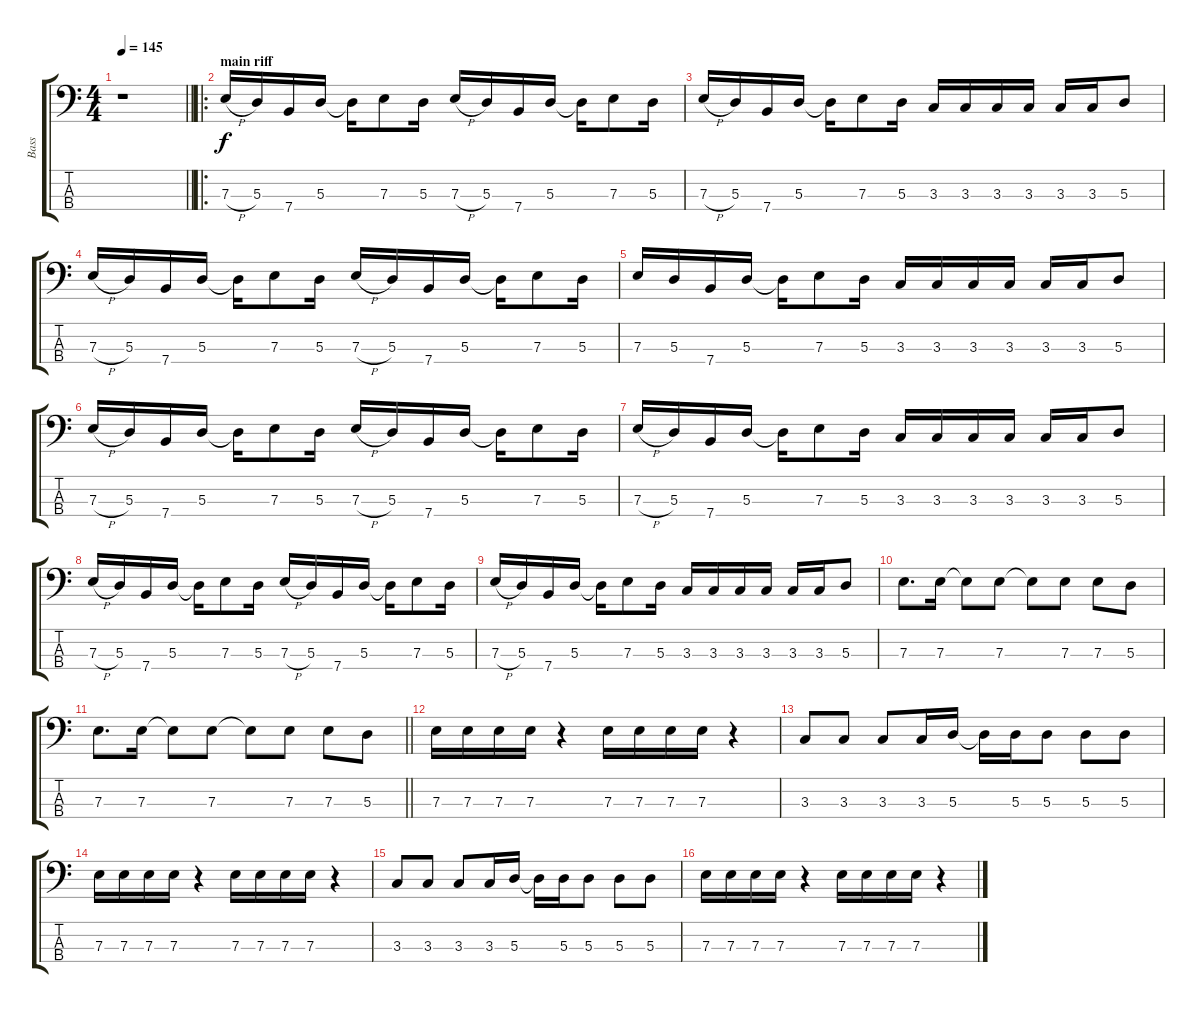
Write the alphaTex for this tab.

\track ("Bass" "Bass") {instrument electricbasspick}
\staff {score tabs}
\tuning (G2 D2 A1 E1) {hide}
\ts (4 4)
\tempo 145
\clef f4
\barLineRight lightlight
\ks c
r.1{dy f instrument electricbasspick} |
\ro
\section ("" "main riff")
7.3{h}.16 5.3.16 7.4.16 5.3.16 5.3{t}.16 7.3.8 5.3.16 7.3{h}.16 5.3.16 7.4.16 5.3.16 5.3{t}.16 7.3.8 5.3.16 |
7.3{h}.16 5.3.16 7.4.16 5.3.16 5.3{t}.16 7.3.8 5.3.16 3.3.16 3.3.16 3.3.16 3.3.16 3.3.16 3.3.16 5.3.8 |
7.3{h}.16 5.3.16 7.4.16 5.3.16 5.3{t}.16 7.3.8 5.3.16 7.3{h}.16 5.3.16 7.4.16 5.3.16 5.3{t}.16 7.3.8 5.3.16 |
7.3.16 5.3.16 7.4.16 5.3.16 5.3{t}.16 7.3.8 5.3.16 3.3.16 3.3.16 3.3.16 3.3.16 3.3.16 3.3.16 5.3.8 |
7.3{h}.16 5.3.16 7.4.16 5.3.16 5.3{t}.16 7.3.8 5.3.16 7.3{h}.16 5.3.16 7.4.16 5.3.16 5.3{t}.16 7.3.8 5.3.16 |
7.3{h}.16 5.3.16 7.4.16 5.3.16 5.3{t}.16 7.3.8 5.3.16 3.3.16 3.3.16 3.3.16 3.3.16 3.3.16 3.3.16 5.3.8 |
7.3{h}.16 5.3.16 7.4.16 5.3.16 5.3{t}.16 7.3.8 5.3.16 7.3{h}.16 5.3.16 7.4.16 5.3.16 5.3{t}.16 7.3.8 5.3.16 |
7.3{h}.16 5.3.16 7.4.16 5.3.16 5.3{t}.16 7.3.8 5.3.16 3.3.16 3.3.16 3.3.16 3.3.16 3.3.16 3.3.16 5.3.8 |
7.3.8{d} 7.3.16 7.3{t}.8 7.3.8 7.3{t}.8 7.3.8 7.3.8 5.3.8 |
\barLineRight lightlight
7.3.8{d} 7.3.16 7.3{t}.8 7.3.8 7.3{t}.8 7.3.8 7.3.8 5.3.8 |
7.3.16 7.3.16 7.3.16 7.3.16 r.4 7.3.16 7.3.16 7.3.16 7.3.16 r.4 |
3.3.8 3.3.8 3.3.8 3.3.16 5.3.16 5.3{t}.16 5.3.16 5.3.8 5.3.8 5.3.8 |
7.3.16 7.3.16 7.3.16 7.3.16 r.4 7.3.16 7.3.16 7.3.16 7.3.16 r.4 |
3.3.8 3.3.8 3.3.8 3.3.16 5.3.16 5.3{t}.16 5.3.16 5.3.8 5.3.8 5.3.8 |
7.3.16 7.3.16 7.3.16 7.3.16 r.4 7.3.16 7.3.16 7.3.16 7.3.16 r.4
